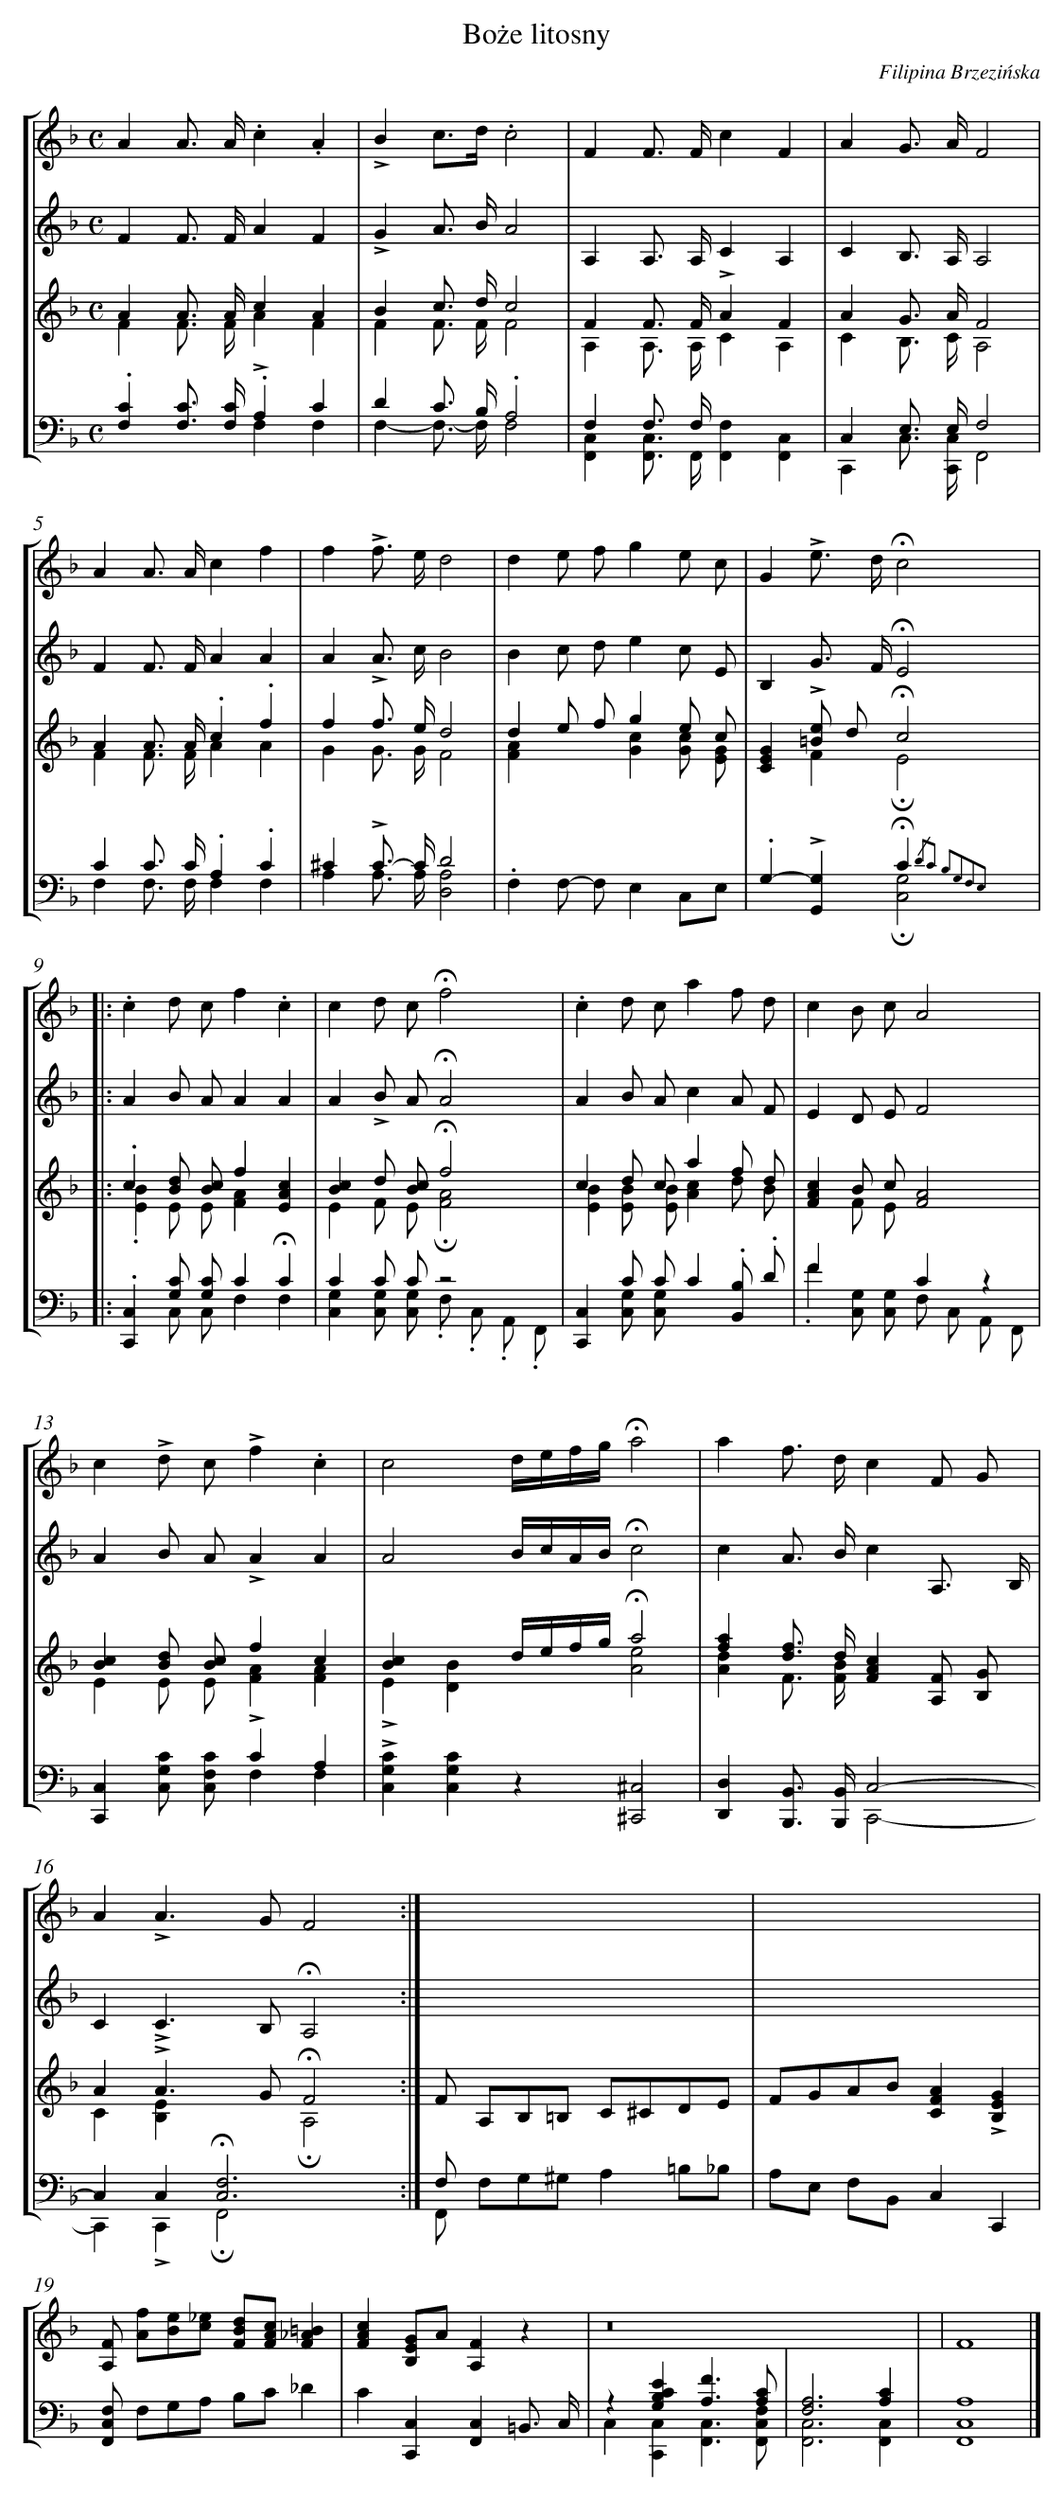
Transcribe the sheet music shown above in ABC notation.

X:1
T: Boże litosny
C: Filipina Brzezińska
L: 1/8
M: C
%%staves [1 2 3 4]
V: 1 clef=treble
V: 2 clef=treble
V: 3 clef=treble
V: 4 clef=bass
K: F
[V:1] A2A> A.c2.A2 |
[V:2] F2F> FA2F2 |
[V:3] A2A> Ac2A2 & F2F> FA2F2 |
[V:4] .[F,2C2][F,C]> [F,C].!accent!A,2C2 & x4F,2F,2 |
[V:1] !accent!B2c>d.c4 |
[V:2] !accent!G2A> BA4 |
[V:3] B2c> dc4 & F2F> FF4 |
[V:4] D2C> B,.A,4 & F,2-F,>- F,F,4 |
[V:1] F2F> Fc2F2 |
[V:2] A,2A,> A,C2A,2 |
[V:3] F2F> F!accent!A2F2 & A,2A,> A,C2A,2 |
[V:4] F,2F,> F,x4 & [F,,2C,2][F,,C,]> F,,[F,,2F,2][F,,2C,2] |
[V:1] A2G> AF4 |
[V:2] C2B,> A,A,4 |
[V:3] A2G> AF4 & C2B,> CA,4 |
[V:4] C,2E,> E,F,4 & C,,2C,> [C,,C,]F,,4 |
[V:1] A2A> Ac2f2 |
[V:2] F2F> FA2A2 |
[V:3] A2A> A.c2.f2 & F2F> FA2A2 |
[V:4] C2C> C.A,2.C2 & F,2F,> F,F,2F,2 |
[V:1] f2!accent!f> ed4 |
[V:2] A2!accent!A> cB4 |
[V:3] f2f> ed4 & G2G> GF4 |
[V:4] ^C2!accent!C>- CD4 & A,2A,> A,[A,4D,4] |
[V:1] d2e fg2e c |
[V:2] B2c de2c E |
[V:3] d2e fg2e c & [F2A2]x2[G2c2][Gc] [EG] |
[V:4] .F,2F,- F,E,2C,E, |
[V:1] G2!accent!e> d!fermata!c4 ]|:
[V:2] B,2G> F!fermata!E4 ]|:
[V:3] [C2E2G2]!accent![=Be] d!fermata!c4 & x2F2!fermata!E4 ]|:
[V:4] .G,2-!accent![G,,2G,2]!fermata!C2{/D2C2 B,2G,2F,2E,2}x2 & x4!fermata![C,4G,4] ]|:
[V:1] .c2d cf2.c2 |
[V:2] A2B AA2A2 |
[V:3] .c2[Bd] [Bc]f2[c2E2A2] & .[E2B2]E E[F2A2]x2 |
[V:4] .[C,,2C,2][G,C] [G,C]C2!fermata!C2 & x2C, C,F,2F,2 |
[V:1] c2d c!fermata!f4 |
[V:2] A2!accent!B A!fermata!A4 |
[V:3] [B2c2]d [Bc]!fermata!f4 & E2F E!fermata![F4A4] |
[V:4] C2C Cz4 & [C,2G,2][C,G,] [C,G,] .F, .C, .A,, .F,, |
[V:1] .c2d ca2f d |
[V:2] A2B Ac2A F |
[V:3] c2d ca2f d & [E2B2][EB] [EB][A2c2]d B |
[V:4] [C,,2C,2]C CC2.[B,,B,] .D & x2[C,G,] [C,G,]x4 |
[V:1] c2B cA4 |
[V:2] E2D EF4 |
[V:3] [F2A2c2]B c[F4A4] & x2F Ex4 |
[V:4] F2x2C2z2 & .F2[C,G,] [C,G,] F, C, A,, F,, |
[V:1] c2!accent!d c!accent!f2.c2 |
[V:2] A2B A!accent!A2A2 |
[V:3] [B2c2][Bd] [Bc]f2c2 & E2E E[F2A2][F2A2] |
[V:4] [C,,2C,2]x2!accent!C2A,2 & x2[C,G,C] [C,F,C]F,2F,2 |
[V:1] c4d/e/f/g/!fermata!a4 |
[V:2] A4B/c/A/B/!fermata!c4 |
[V:3] [B2c2]x2d/e/f/g/!fermata!a4 & !accent!E2[D2B2]x2[A4e4] |
[V:4] !accent![C,2G,2C2][C,2G,2C2]z2[^C,,4^C,4] |
[V:1] a2f> dc2F G |
[V:2] c2A> Bc2A,3/ B,/ |
[V:3] [f2a2][df]> d[F2A2c2][A,F] [B,G] & [A2d2]F> [FB]x4 |
[V:4] [D,,2D,2][B,,,B,,]> [B,,,B,,]C,4- & x4C,,4- |
[V:1] A2!accent!A2>G2F4 :|]
[V:2] C2!accent!C2>B,2!fermata!A,4 :|]
[V:3] A2!accent!A2>G2!fermata!F4 & C2[B,2E2]x2!fermata!A,4 :|]
[V:4] C,2C,2!fermata![C,6F,6] & C,,2!accent!C,,2!fermata!F,,4x2 :|]
[V:1] x8 |
[V:2] x8 |
[V:3] F A,B,=B, C^CDE |
[V:4] F, xx2x4 & F,, F,G,^G,A,2=B,_B, |
[V:1] x8 |
[V:2] x8 |
[V:3] FGAB[C2F2A2]!accent![B,2E2G2] |
[V:4] A,E, F,B,,C,2C,,2 |
[V:1] x8 |
[V:2] x8 |
[V:3] [A,F] [Af][Be][c_e] [FBd][FAc][F2_A2=B2] |
[V:4] [F,,C,F,] F,G,A, B,C_D2 |
[V:1] x8 |
[V:2] x8 |
[V:3] [F2A2c2][B,EG]A[A,2F2]z2 |
[V:4] C2[C,,2C,2][F,,2C,2]=B,,3/ C,/ |
[V:1] x8 |
[V:2] x8 |
[V:3] z16 |
[V:4] z2[G,2B,2C2E2][A,3F3][A,C] & C,2[C,,2C,2][F,,3C,3][F,,C,F,] |
[V:1] x8 |
[V:2] x8 |
[V:3]  |
[V:4] [F,6A,6][A,2C2] & [F,,6C,6][F,,2C,2] |
[V:1] x8 |]
[V:2] x8 |]
[V:3] F8 |]
[V:4] [F,,8C,8A,8] |]
